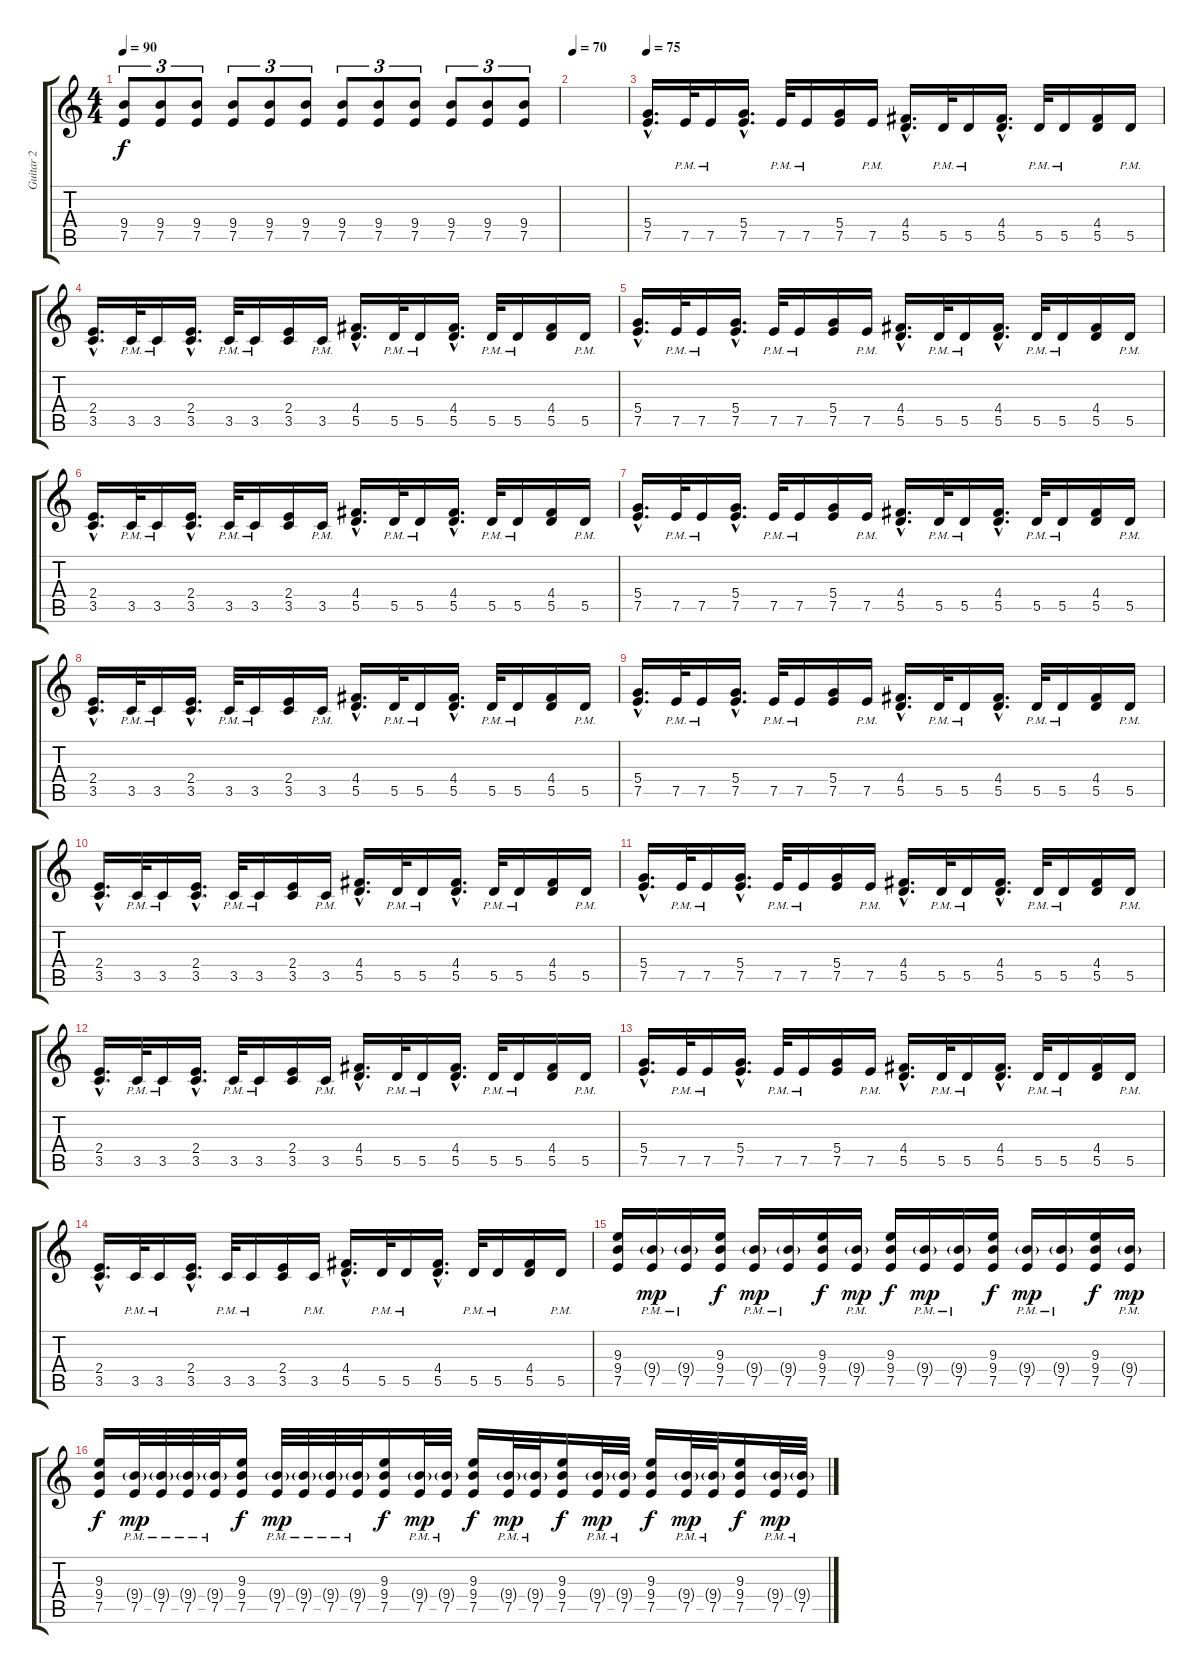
\track ("Guitar 2" "Guitar 2") {instrument distortionguitar}
\staff {score tabs}
\tuning (E4 B3 G3 D3 A2 E2) {hide}
\ts (4 4)
\tempo 90
\clef g2
\ks c
(9.4 7.5).8{tu (3 2) dy f} (9.4 7.5).8{tu (3 2)} (9.4 7.5).8{tu (3 2)} (9.4 7.5).8{tu (3 2)} (9.4 7.5).8{tu (3 2)} (9.4 7.5).8{tu (3 2)} (9.4 7.5).8{tu (3 2)} (9.4 7.5).8{tu (3 2)} (9.4 7.5).8{tu (3 2)} (9.4 7.5).8{tu (3 2)} (9.4 7.5).8{tu (3 2)} (9.4 7.5).8{tu (3 2)} |
\tempo 70
|
\tempo 75
(5.4{hac} 7.5{hac}).16{d instrument distortionguitar} 7.5{pm}.32 7.5{pm}.16 (5.4{hac} 7.5{hac}).16{d} 7.5{pm}.32 7.5{pm}.16 (5.4 7.5).16 7.5{pm}.16 (4.4{hac} 5.5{hac}).16{d} 5.5{pm}.32 5.5{pm}.16 (4.4{hac} 5.5{hac}).16{d} 5.5{pm}.32 5.5{pm}.16 (4.4 5.5).16 5.5{pm}.16 |
(2.4{hac} 3.5{hac}).16{d} 3.5{pm}.32 3.5{pm}.16 (2.4{hac} 3.5{hac}).16{d} 3.5{pm}.32 3.5{pm}.16 (2.4 3.5).16 3.5{pm}.16 (4.4{hac} 5.5{hac}).16{d} 5.5{pm}.32 5.5{pm}.16 (4.4{hac} 5.5{hac}).16{d} 5.5{pm}.32 5.5{pm}.16 (4.4 5.5).16 5.5{pm}.16 |
(5.4{hac} 7.5{hac}).16{d} 7.5{pm}.32 7.5{pm}.16 (5.4{hac} 7.5{hac}).16{d} 7.5{pm}.32 7.5{pm}.16 (5.4 7.5).16 7.5{pm}.16 (4.4{hac} 5.5{hac}).16{d} 5.5{pm}.32 5.5{pm}.16 (4.4{hac} 5.5{hac}).16{d} 5.5{pm}.32 5.5{pm}.16 (4.4 5.5).16 5.5{pm}.16 |
(2.4{hac} 3.5{hac}).16{d} 3.5{pm}.32 3.5{pm}.16 (2.4{hac} 3.5{hac}).16{d} 3.5{pm}.32 3.5{pm}.16 (2.4 3.5).16 3.5{pm}.16 (4.4{hac} 5.5{hac}).16{d} 5.5{pm}.32 5.5{pm}.16 (4.4{hac} 5.5{hac}).16{d} 5.5{pm}.32 5.5{pm}.16 (4.4 5.5).16 5.5{pm}.16 |
(5.4{hac} 7.5{hac}).16{d} 7.5{pm}.32 7.5{pm}.16 (5.4{hac} 7.5{hac}).16{d} 7.5{pm}.32 7.5{pm}.16 (5.4 7.5).16 7.5{pm}.16 (4.4{hac} 5.5{hac}).16{d} 5.5{pm}.32 5.5{pm}.16 (4.4{hac} 5.5{hac}).16{d} 5.5{pm}.32 5.5{pm}.16 (4.4 5.5).16 5.5{pm}.16 |
(2.4{hac} 3.5{hac}).16{d} 3.5{pm}.32 3.5{pm}.16 (2.4{hac} 3.5{hac}).16{d} 3.5{pm}.32 3.5{pm}.16 (2.4 3.5).16 3.5{pm}.16 (4.4{hac} 5.5{hac}).16{d} 5.5{pm}.32 5.5{pm}.16 (4.4{hac} 5.5{hac}).16{d} 5.5{pm}.32 5.5{pm}.16 (4.4 5.5).16 5.5{pm}.16 |
(5.4{hac} 7.5{hac}).16{d} 7.5{pm}.32 7.5{pm}.16 (5.4{hac} 7.5{hac}).16{d} 7.5{pm}.32 7.5{pm}.16 (5.4 7.5).16 7.5{pm}.16 (4.4{hac} 5.5{hac}).16{d} 5.5{pm}.32 5.5{pm}.16 (4.4{hac} 5.5{hac}).16{d} 5.5{pm}.32 5.5{pm}.16 (4.4 5.5).16 5.5{pm}.16 |
(2.4{hac} 3.5{hac}).16{d} 3.5{pm}.32 3.5{pm}.16 (2.4{hac} 3.5{hac}).16{d} 3.5{pm}.32 3.5{pm}.16 (2.4 3.5).16 3.5{pm}.16 (4.4{hac} 5.5{hac}).16{d} 5.5{pm}.32 5.5{pm}.16 (4.4{hac} 5.5{hac}).16{d} 5.5{pm}.32 5.5{pm}.16 (4.4 5.5).16 5.5{pm}.16 |
(5.4{hac} 7.5{hac}).16{d} 7.5{pm}.32 7.5{pm}.16 (5.4{hac} 7.5{hac}).16{d} 7.5{pm}.32 7.5{pm}.16 (5.4 7.5).16 7.5{pm}.16 (4.4{hac} 5.5{hac}).16{d} 5.5{pm}.32 5.5{pm}.16 (4.4{hac} 5.5{hac}).16{d} 5.5{pm}.32 5.5{pm}.16 (4.4 5.5).16 5.5{pm}.16 |
(2.4{hac} 3.5{hac}).16{d} 3.5{pm}.32 3.5{pm}.16 (2.4{hac} 3.5{hac}).16{d} 3.5{pm}.32 3.5{pm}.16 (2.4 3.5).16 3.5{pm}.16 (4.4{hac} 5.5{hac}).16{d} 5.5{pm}.32 5.5{pm}.16 (4.4{hac} 5.5{hac}).16{d} 5.5{pm}.32 5.5{pm}.16 (4.4 5.5).16 5.5{pm}.16 |
(5.4{hac} 7.5{hac}).16{d} 7.5{pm}.32 7.5{pm}.16 (5.4{hac} 7.5{hac}).16{d} 7.5{pm}.32 7.5{pm}.16 (5.4 7.5).16 7.5{pm}.16 (4.4{hac} 5.5{hac}).16{d} 5.5{pm}.32 5.5{pm}.16 (4.4{hac} 5.5{hac}).16{d} 5.5{pm}.32 5.5{pm}.16 (4.4 5.5).16 5.5{pm}.16 |
(2.4{hac} 3.5{hac}).16{d} 3.5{pm}.32 3.5{pm}.16 (2.4{hac} 3.5{hac}).16{d} 3.5{pm}.32 3.5{pm}.16 (2.4 3.5).16 3.5{pm}.16 (4.4{hac} 5.5{hac}).16{d} 5.5{pm}.32 5.5{pm}.16 (4.4{hac} 5.5{hac}).16{d} 5.5{pm}.32 5.5{pm}.16 (4.4 5.5).16 5.5{pm}.16 |
(9.3 9.4 7.5).16 (9.4{g pm} 7.5).16{dy mp} (9.4{g pm} 7.5).16 (9.3 9.4 7.5).16{dy f} (9.4{g pm} 7.5).16{dy mp} (9.4{g pm} 7.5).16 (9.3 9.4 7.5).16{dy f} (9.4{g pm} 7.5).16{dy mp} (9.3 9.4 7.5).16{dy f} (9.4{g pm} 7.5).16{dy mp} (9.4{g pm} 7.5).16 (9.3 9.4 7.5).16{dy f} (9.4{g pm} 7.5).16{dy mp} (9.4{g pm} 7.5).16 (9.3 9.4 7.5).16{dy f} (9.4{g pm} 7.5).16{dy mp} |
(9.3 9.4 7.5).16{dy f} (9.4{g pm} 7.5).32{dy mp} (9.4{g pm} 7.5).32 (9.4{g pm} 7.5).32 (9.4{g pm} 7.5).32 (9.3 9.4 7.5).16{dy f} (9.4{g pm} 7.5).32{dy mp} (9.4{g pm} 7.5).32 (9.4{g pm} 7.5).32 (9.4{g pm} 7.5).32 (9.3 9.4 7.5).16{dy f} (9.4{g pm} 7.5).32{dy mp} (9.4{g pm} 7.5).32 (9.3 9.4 7.5).16{dy f} (9.4{g pm} 7.5).32{dy mp} (9.4{g pm} 7.5).32 (9.3 9.4 7.5).16{dy f} (9.4{g pm} 7.5).32{dy mp} (9.4{g pm} 7.5).32 (9.3 9.4 7.5).16{dy f} (9.4{g pm} 7.5).32{dy mp} (9.4{g pm} 7.5).32 (9.3 9.4 7.5).16{dy f} (9.4{g pm} 7.5).32{dy mp} (9.4{g pm} 7.5).32
